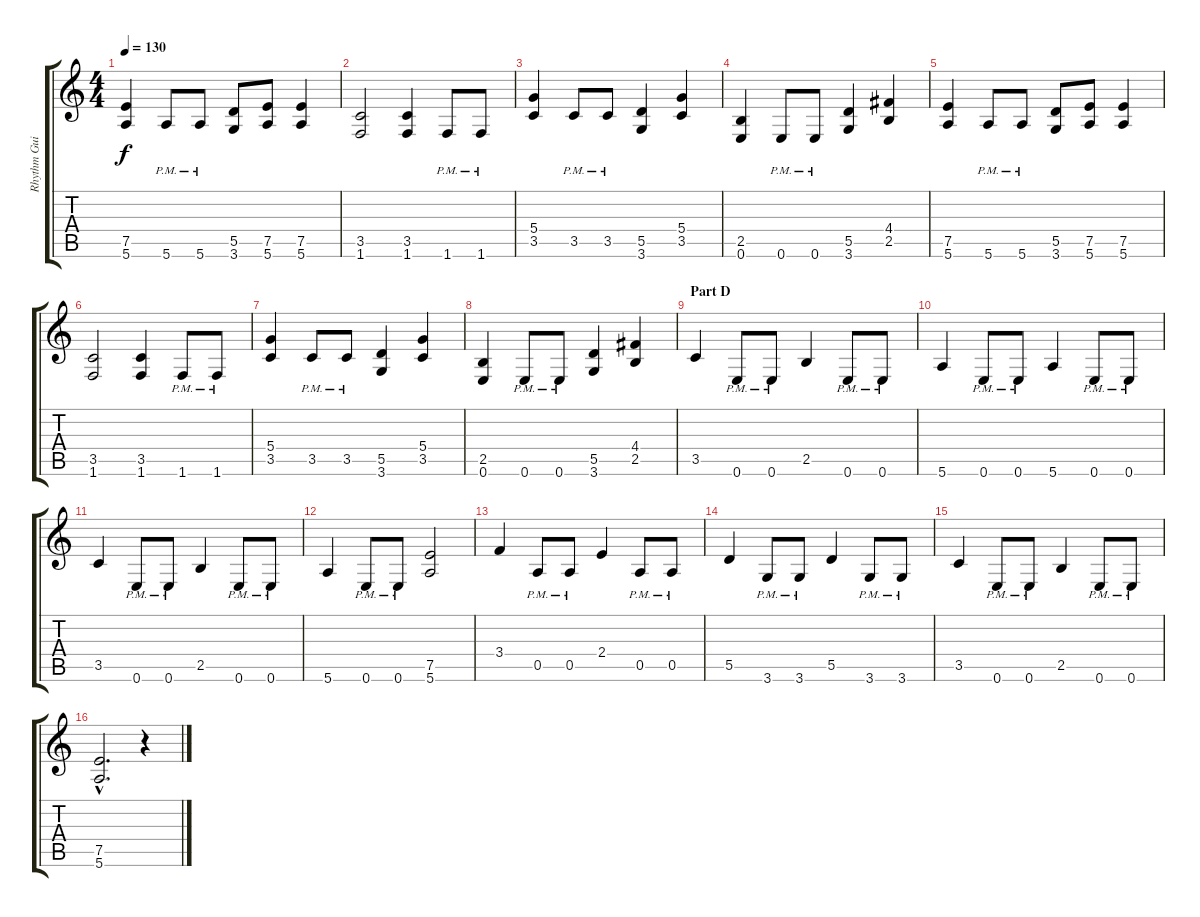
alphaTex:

\track ("Rhythm Guitar" "Rhythm Gui") {instrument distortionguitar}
\staff {score tabs}
\tuning (E4 B3 G3 D3 A2 E2) {hide}
\ts (4 4)
\tempo 130
\clef g2
\ks c
(7.5 5.6).4{dy f} 5.6{pm}.8 5.6{pm}.8 (5.5 3.6).8 (7.5 5.6).8 (7.5 5.6).4 |
(3.5 1.6).2 (3.5 1.6).4 1.6{pm}.8 1.6{pm}.8 |
(5.4 3.5).4 3.5{pm}.8 3.5{pm}.8 (5.5 3.6).4 (5.4 3.5).4 |
(2.5 0.6).4 0.6{pm}.8 0.6{pm}.8 (5.5 3.6).4 (4.4 2.5).4 |
(7.5 5.6).4 5.6{pm}.8 5.6{pm}.8 (5.5 3.6).8 (7.5 5.6).8 (7.5 5.6).4 |
(3.5 1.6).2 (3.5 1.6).4 1.6{pm}.8 1.6{pm}.8 |
(5.4 3.5).4 3.5{pm}.8 3.5{pm}.8 (5.5 3.6).4 (5.4 3.5).4 |
(2.5 0.6).4 0.6{pm}.8 0.6{pm}.8 (5.5 3.6).4 (4.4 2.5).4 |
\section ("" "Part D")
3.5.4 0.6{pm}.8 0.6{pm}.8 2.5.4 0.6{pm}.8 0.6{pm}.8 |
5.6.4 0.6{pm}.8 0.6{pm}.8 5.6.4 0.6{pm}.8 0.6{pm}.8 |
3.5.4 0.6{pm}.8 0.6{pm}.8 2.5.4 0.6{pm}.8 0.6{pm}.8 |
5.6.4 0.6{pm}.8 0.6{pm}.8 (7.5 5.6).2 |
3.4.4 0.5{pm}.8 0.5{pm}.8 2.4.4 0.5{pm}.8 0.5{pm}.8 |
5.5.4 3.6{pm}.8 3.6{pm}.8 5.5.4 3.6{pm}.8 3.6{pm}.8 |
3.5.4 0.6{pm}.8 0.6{pm}.8 2.5.4 0.6{pm}.8 0.6{pm}.8 |
(7.5{hac} 5.6{hac}).2{d} r.4
